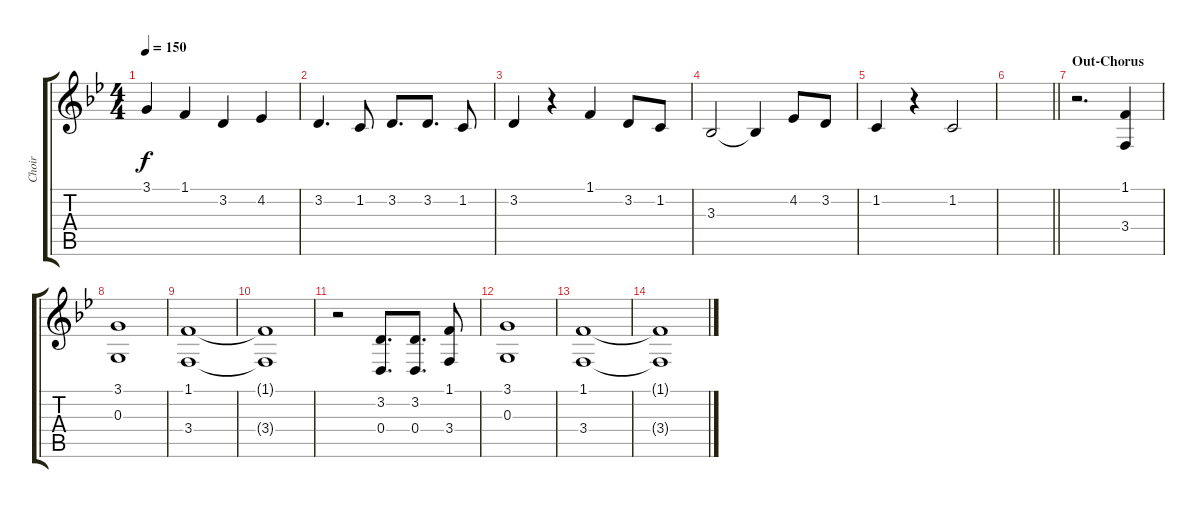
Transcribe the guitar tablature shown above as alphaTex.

\track ("Choir" "Choir") {instrument choiraahs}
\staff {score tabs}
\tuning (E4 B3 G3 D3 A2 E2) {hide}
\ts (4 4)
\tempo 150
\clef g2
\ks bb
3.1.4{dy f} 1.1.4 3.2.4 4.2.4 |
3.2.4{d} 1.2.8 3.2.8{d} 3.2.8{d} 1.2.8 |
3.2.4 r.4 1.1.4 3.2.8 1.2.8 |
3.3.2 3.3{t}.4 4.2.8 3.2.8 |
1.2.4 r.4 1.2.2 |
\barLineRight lightlight
|
\section ("" "Out-Chorus")
r.2{d} (1.1 3.4).4 |
(3.1 0.3).1 |
(1.1 3.4).1 |
(1.1{t} 3.4{t}).1 |
r.2 (3.2 0.4).8{d} (3.2 0.4).8{d} (1.1 3.4).8 |
(3.1 0.3).1 |
(1.1 3.4).1 |
(1.1{t} 3.4{t}).1
